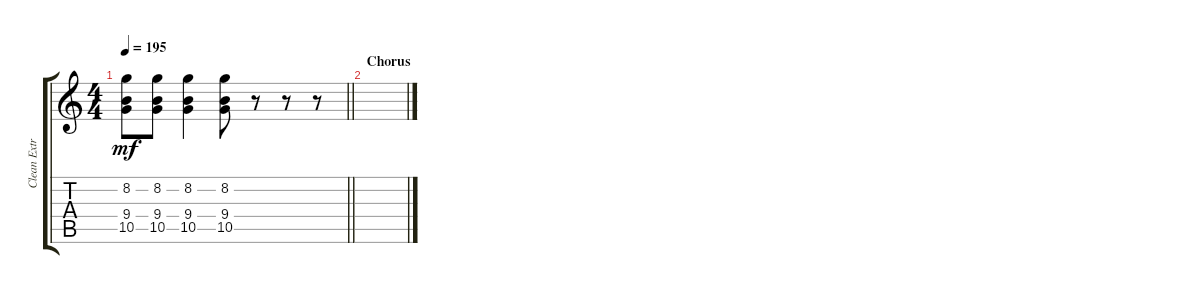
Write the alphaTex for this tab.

\track ("Clean Extra" "Clean Extr") {instrument electricguitarclean}
\staff {score tabs}
\tuning (E4 B3 G3 D3 A2 E2) {hide}
\ts (4 4)
\tempo 195
\clef g2
\barLineRight lightlight
\ks c
(8.2{t} 9.4{t} 10.5{t}).8{dy mf} (8.2 9.4 10.5).8 (8.2 9.4 10.5).4 (8.2 9.4 10.5).8 r.8 r.8 r.8 |
\section ("" "Chorus")
